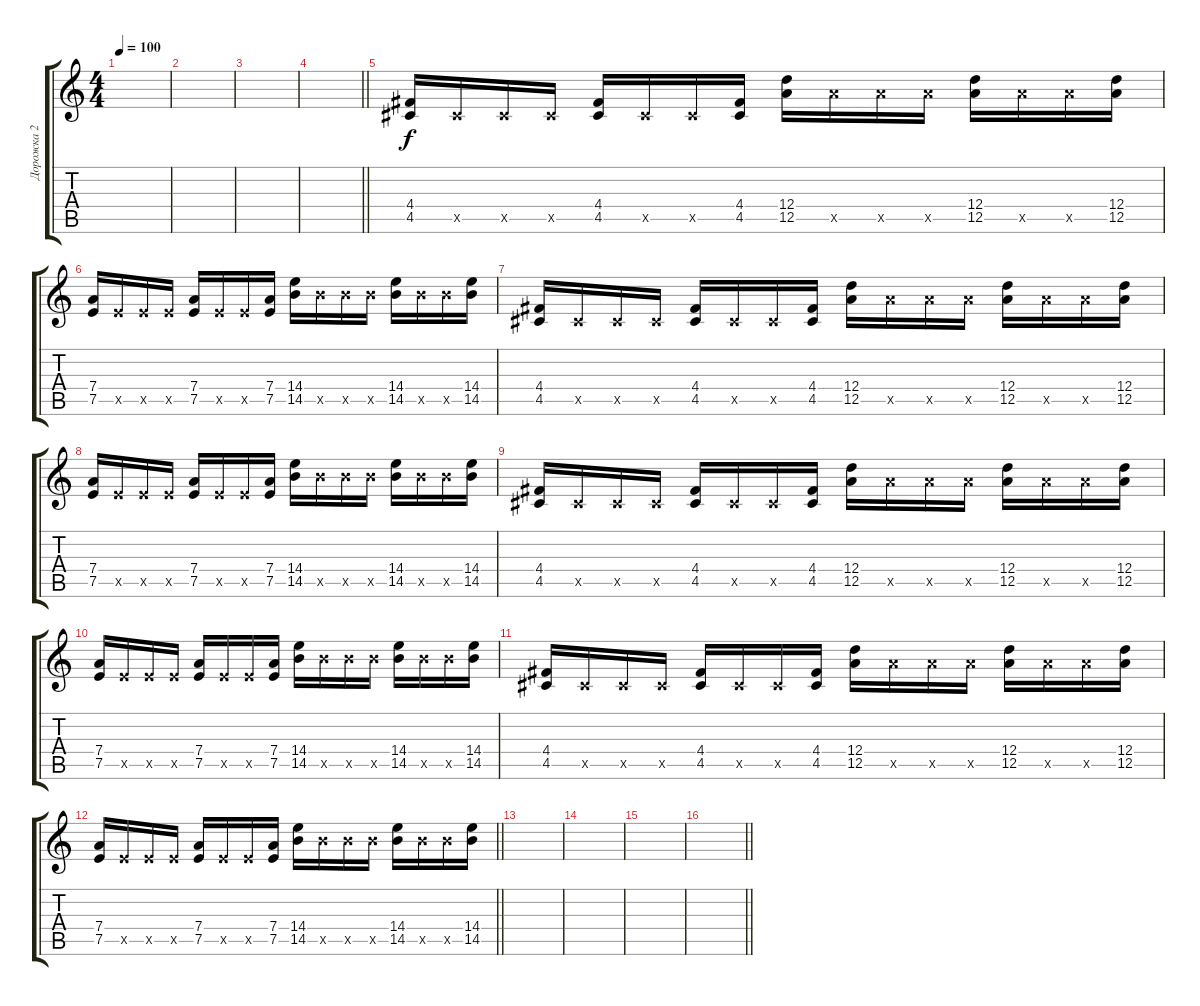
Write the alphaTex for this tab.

\track ("Дорожка 2" "Дорожка 2") {instrument distortionguitar}
\staff {score tabs}
\tuning (E4 B3 G3 D3 A2 E2) {hide}
\ts (4 4)
\tempo 100
\clef g2
\ks c
|
|
|
\barLineRight lightlight
|
(4.4 4.5).16 4.5{x}.16 4.5{x}.16 4.5{x}.16 (4.4 4.5).16 4.5{x}.16 4.5{x}.16 (4.4 4.5).16 (12.4 12.5).16 12.5{x}.16 12.5{x}.16 12.5{x}.16 (12.4 12.5).16 12.5{x}.16 12.5{x}.16 (12.4 12.5).16 |
(7.4 7.5).16 7.5{x}.16 7.5{x}.16 7.5{x}.16 (7.4 7.5).16 7.5{x}.16 7.5{x}.16 (7.4 7.5).16 (14.4 14.5).16 14.5{x}.16 14.5{x}.16 14.5{x}.16 (14.4 14.5).16 14.5{x}.16 14.5{x}.16 (14.4 14.5).16 |
(4.4 4.5).16 4.5{x}.16 4.5{x}.16 4.5{x}.16 (4.4 4.5).16 4.5{x}.16 4.5{x}.16 (4.4 4.5).16 (12.4 12.5).16 12.5{x}.16 12.5{x}.16 12.5{x}.16 (12.4 12.5).16 12.5{x}.16 12.5{x}.16 (12.4 12.5).16 |
(7.4 7.5).16 7.5{x}.16 7.5{x}.16 7.5{x}.16 (7.4 7.5).16 7.5{x}.16 7.5{x}.16 (7.4 7.5).16 (14.4 14.5).16 14.5{x}.16 14.5{x}.16 14.5{x}.16 (14.4 14.5).16 14.5{x}.16 14.5{x}.16 (14.4 14.5).16 |
(4.4 4.5).16 4.5{x}.16 4.5{x}.16 4.5{x}.16 (4.4 4.5).16 4.5{x}.16 4.5{x}.16 (4.4 4.5).16 (12.4 12.5).16 12.5{x}.16 12.5{x}.16 12.5{x}.16 (12.4 12.5).16 12.5{x}.16 12.5{x}.16 (12.4 12.5).16 |
(7.4 7.5).16 7.5{x}.16 7.5{x}.16 7.5{x}.16 (7.4 7.5).16 7.5{x}.16 7.5{x}.16 (7.4 7.5).16 (14.4 14.5).16 14.5{x}.16 14.5{x}.16 14.5{x}.16 (14.4 14.5).16 14.5{x}.16 14.5{x}.16 (14.4 14.5).16 |
(4.4 4.5).16 4.5{x}.16 4.5{x}.16 4.5{x}.16 (4.4 4.5).16 4.5{x}.16 4.5{x}.16 (4.4 4.5).16 (12.4 12.5).16 12.5{x}.16 12.5{x}.16 12.5{x}.16 (12.4 12.5).16 12.5{x}.16 12.5{x}.16 (12.4 12.5).16 |
\barLineRight lightlight
(7.4 7.5).16 7.5{x}.16 7.5{x}.16 7.5{x}.16 (7.4 7.5).16 7.5{x}.16 7.5{x}.16 (7.4 7.5).16 (14.4 14.5).16 14.5{x}.16 14.5{x}.16 14.5{x}.16 (14.4 14.5).16 14.5{x}.16 14.5{x}.16 (14.4 14.5).16 |
|
|
|
\barLineRight lightlight
